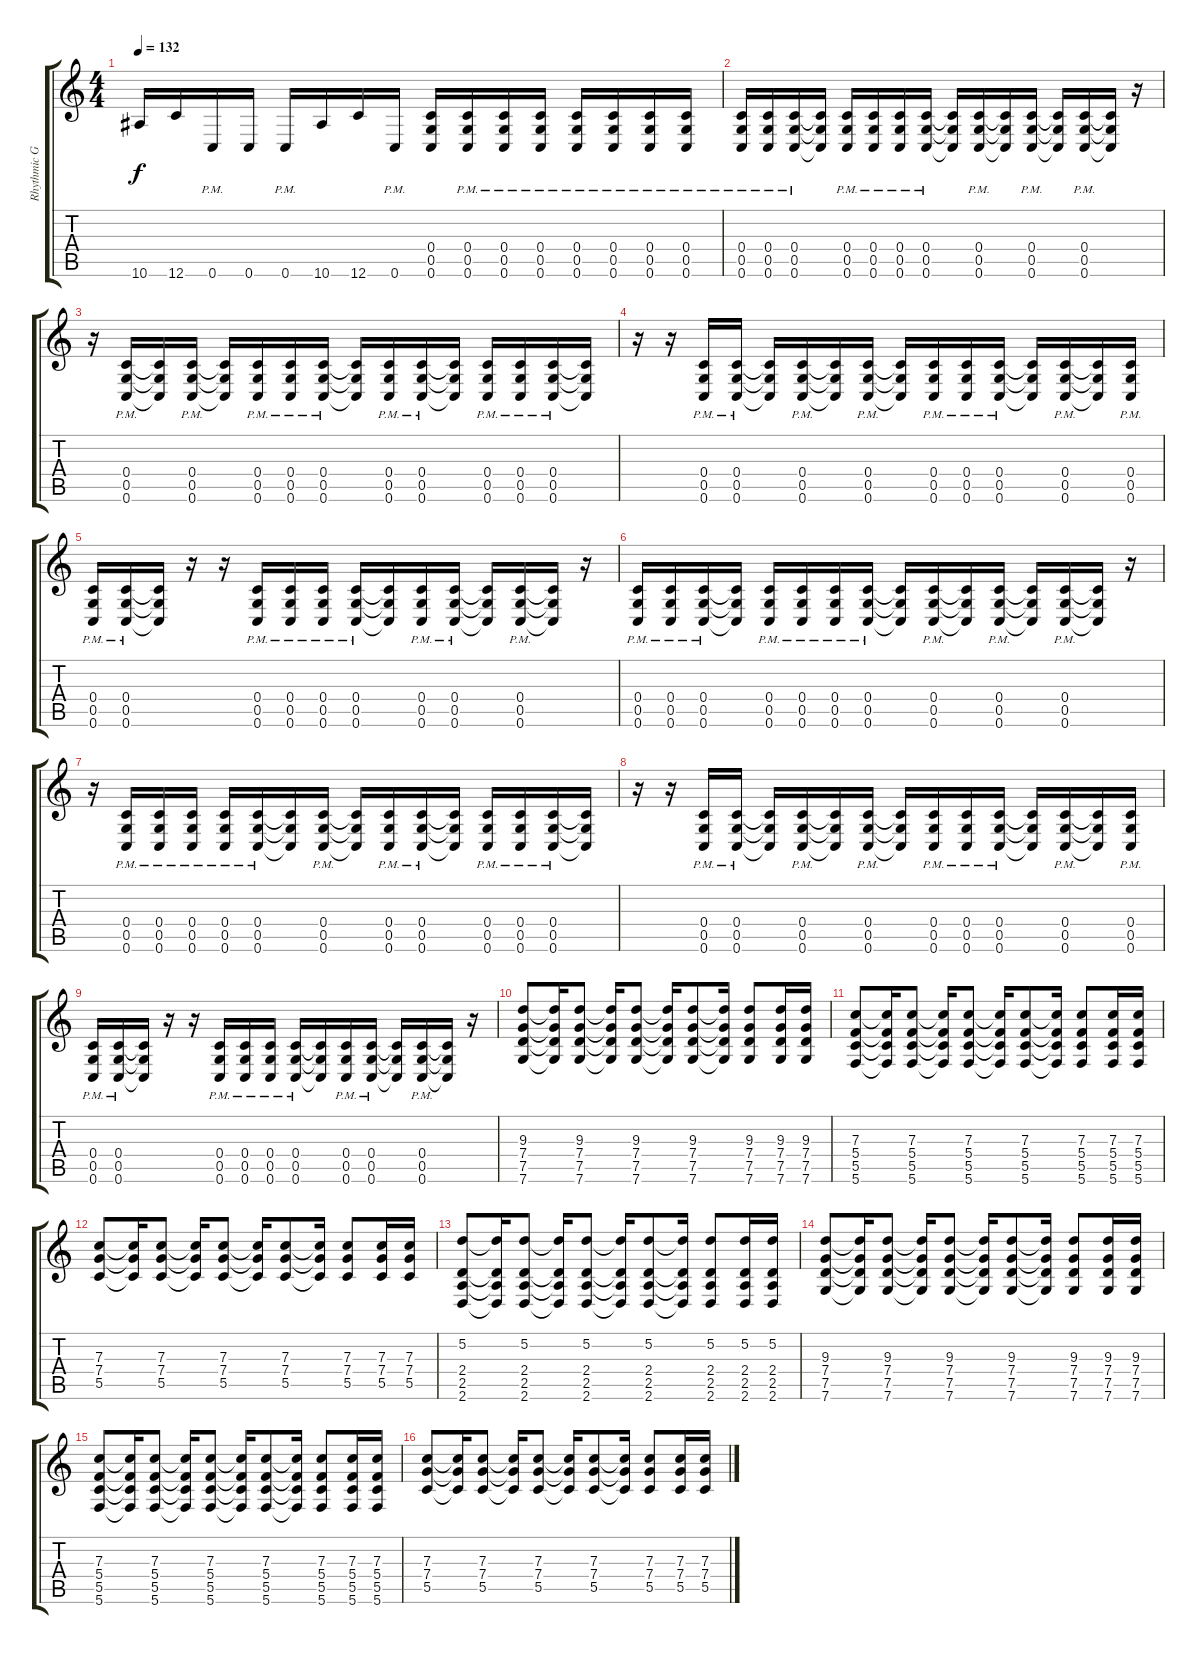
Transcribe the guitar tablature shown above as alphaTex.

\track ("Rhythmic Guitar" "Rhythmic G") {instrument distortionguitar}
\staff {score tabs}
\tuning (D4 A3 F3 C3 G2 C2) {hide}
\ts (4 4)
\tempo 132
\clef g2
\ks c
10.6.16{dy f} 12.6.16 0.6{pm}.16 0.6.16 0.6{pm}.16 10.6.16 12.6.16 0.6{pm}.16 (0.4 0.5 0.6).16 (0.4{pm} 0.5{pm} 0.6{pm}).16 (0.4{pm} 0.5{pm} 0.6{pm}).16 (0.4{pm} 0.5{pm} 0.6{pm}).16 (0.4{pm} 0.5{pm} 0.6{pm}).16 (0.4{pm} 0.5{pm} 0.6{pm}).16 (0.4{pm} 0.5{pm} 0.6{pm}).16 (0.4{pm} 0.5{pm} 0.6{pm}).16 |
(0.4{pm} 0.5{pm} 0.6{pm}).16 (0.4{pm} 0.5{pm} 0.6{pm}).16 (0.4{pm} 0.5{pm} 0.6{pm}).16 (0.4{t} 0.5{t} 0.6{t}).16 (0.4{pm} 0.5{pm} 0.6{pm}).16 (0.4{pm} 0.5{pm} 0.6{pm}).16 (0.4{pm} 0.5{pm} 0.6{pm}).16 (0.4{pm} 0.5{pm} 0.6{pm}).16 (0.4{t} 0.5{t} 0.6{t}).16 (0.4{pm} 0.5{pm} 0.6{pm}).16 (0.4{t} 0.5{t} 0.6{t}).16 (0.4{pm} 0.5{pm} 0.6{pm}).16 (0.4{t} 0.5{t} 0.6{t}).16 (0.4{pm} 0.5{pm} 0.6{pm}).16 (0.4{t} 0.5{t} 0.6{t}).16 r.16 |
r.16 (0.4{pm} 0.5{pm} 0.6{pm}).16 (0.4{t} 0.5{t} 0.6{t}).16 (0.4{pm} 0.5{pm} 0.6{pm}).16 (0.4{t} 0.5{t} 0.6{t}).16 (0.4{pm} 0.5{pm} 0.6{pm}).16 (0.4{pm} 0.5{pm} 0.6{pm}).16 (0.4{pm} 0.5{pm} 0.6{pm}).16 (0.4{t} 0.5{t} 0.6{t}).16 (0.4{pm} 0.5{pm} 0.6{pm}).16 (0.4{pm} 0.5{pm} 0.6{pm}).16 (0.4{t} 0.5{t} 0.6{t}).16 (0.4{pm} 0.5{pm} 0.6{pm}).16 (0.4{pm} 0.5{pm} 0.6{pm}).16 (0.4{pm} 0.5{pm} 0.6{pm}).16 (0.4{t} 0.5{t} 0.6{t}).16 |
r.16 r.16 (0.4{pm} 0.5{pm} 0.6{pm}).16 (0.4{pm} 0.5{pm} 0.6{pm}).16 (0.4{t} 0.5{t} 0.6{t}).16 (0.4{pm} 0.5{pm} 0.6{pm}).16 (0.4{t} 0.5{t} 0.6{t}).16 (0.4{pm} 0.5{pm} 0.6{pm}).16 (0.4{t} 0.5{t} 0.6{t}).16 (0.4{pm} 0.5{pm} 0.6{pm}).16 (0.4{pm} 0.5{pm} 0.6{pm}).16 (0.4{pm} 0.5{pm} 0.6{pm}).16 (0.4{t} 0.5{t} 0.6{t}).16 (0.4{pm} 0.5{pm} 0.6{pm}).16 (0.4{t} 0.5{t} 0.6{t}).16 (0.4{pm} 0.5{pm} 0.6{pm}).16 |
(0.4{pm} 0.5{pm} 0.6{pm}).16 (0.4{pm} 0.5{pm} 0.6{pm}).16 (0.4{t} 0.5{t} 0.6{t}).16 r.16 r.16 (0.4{pm} 0.5{pm} 0.6{pm}).16 (0.4{pm} 0.5{pm} 0.6{pm}).16 (0.4{pm} 0.5{pm} 0.6{pm}).16 (0.4{pm} 0.5{pm} 0.6{pm}).16 (0.4{t} 0.5{t} 0.6{t}).16 (0.4{pm} 0.5{pm} 0.6{pm}).16 (0.4{pm} 0.5{pm} 0.6{pm}).16 (0.4{t} 0.5{t} 0.6{t}).16 (0.4{pm} 0.5{pm} 0.6{pm}).16 (0.4{t} 0.5{t} 0.6{t}).16 r.16 |
(0.4{pm} 0.5{pm} 0.6{pm}).16 (0.4{pm} 0.5{pm} 0.6{pm}).16 (0.4{pm} 0.5{pm} 0.6{pm}).16 (0.4{t} 0.5{t} 0.6{t}).16 (0.4{pm} 0.5{pm} 0.6{pm}).16 (0.4{pm} 0.5{pm} 0.6{pm}).16 (0.4{pm} 0.5{pm} 0.6{pm}).16 (0.4{pm} 0.5{pm} 0.6{pm}).16 (0.4{t} 0.5{t} 0.6{t}).16 (0.4{pm} 0.5{pm} 0.6{pm}).16 (0.4{t} 0.5{t} 0.6{t}).16 (0.4{pm} 0.5{pm} 0.6{pm}).16 (0.4{t} 0.5{t} 0.6{t}).16 (0.4{pm} 0.5{pm} 0.6{pm}).16 (0.4{t} 0.5{t} 0.6{t}).16 r.16 |
r.16 (0.4{pm} 0.5{pm} 0.6{pm}).16 (0.4{pm} 0.5{pm} 0.6{pm}).16 (0.4{pm} 0.5{pm} 0.6{pm}).16 (0.4{pm} 0.5{pm} 0.6{pm}).16 (0.4{pm} 0.5{pm} 0.6{pm}).16 (0.4{t} 0.5{t} 0.6{t}).16 (0.4{pm} 0.5{pm} 0.6{pm}).16 (0.4{t} 0.5{t} 0.6{t}).16 (0.4{pm} 0.5{pm} 0.6{pm}).16 (0.4{pm} 0.5{pm} 0.6{pm}).16 (0.4{t} 0.5{t} 0.6{t}).16 (0.4{pm} 0.5{pm} 0.6{pm}).16 (0.4{pm} 0.5{pm} 0.6{pm}).16 (0.4{pm} 0.5{pm} 0.6{pm}).16 (0.4{t} 0.5{t} 0.6{t}).16 |
r.16 r.16 (0.4{pm} 0.5{pm} 0.6{pm}).16 (0.4{pm} 0.5{pm} 0.6{pm}).16 (0.4{t} 0.5{t} 0.6{t}).16 (0.4{pm} 0.5{pm} 0.6{pm}).16 (0.4{t} 0.5{t} 0.6{t}).16 (0.4{pm} 0.5{pm} 0.6{pm}).16 (0.4{t} 0.5{t} 0.6{t}).16 (0.4{pm} 0.5{pm} 0.6{pm}).16 (0.4{pm} 0.5{pm} 0.6{pm}).16 (0.4{pm} 0.5{pm} 0.6{pm}).16 (0.4{t} 0.5{t} 0.6{t}).16 (0.4{pm} 0.5{pm} 0.6{pm}).16 (0.4{t} 0.5{t} 0.6{t}).16 (0.4{pm} 0.5{pm} 0.6{pm}).16 |
(0.4{pm} 0.5{pm} 0.6{pm}).16 (0.4{pm} 0.5{pm} 0.6{pm}).16 (0.4{t} 0.5{t} 0.6{t}).16 r.16 r.16 (0.4{pm} 0.5{pm} 0.6{pm}).16 (0.4{pm} 0.5{pm} 0.6{pm}).16 (0.4{pm} 0.5{pm} 0.6{pm}).16 (0.4{pm} 0.5{pm} 0.6{pm}).16 (0.4{t} 0.5{t} 0.6{t}).16 (0.4{pm} 0.5{pm} 0.6{pm}).16 (0.4{pm} 0.5{pm} 0.6{pm}).16 (0.4{t} 0.5{t} 0.6{t}).16 (0.4{pm} 0.5{pm} 0.6{pm}).16 (0.4{t} 0.5{t} 0.6{t}).16 r.16 |
(9.3 7.4 7.5 7.6).8 (9.3{t} 7.4{t} 7.5{t} 7.6{t}).16 (9.3 7.4 7.5 7.6).8 (9.3{t} 7.4{t} 7.5{t} 7.6{t}).16 (9.3 7.4 7.5 7.6).8 (9.3{t} 7.4{t} 7.5{t} 7.6{t}).16 (9.3 7.4 7.5 7.6).8 (9.3{t} 7.4{t} 7.5{t} 7.6{t}).16 (9.3 7.4 7.5 7.6).8 (9.3 7.4 7.5 7.6).16 (9.3 7.4 7.5 7.6).16 |
(7.3 5.4 5.5 5.6).8 (7.3{t} 5.4{t} 5.5{t} 5.6{t}).16 (7.3 5.4 5.5 5.6).8 (7.3{t} 5.4{t} 5.5{t} 5.6{t}).16 (7.3 5.4 5.5 5.6).8 (7.3{t} 5.4{t} 5.5{t} 5.6{t}).16 (7.3 5.4 5.5 5.6).8 (7.3{t} 5.4{t} 5.5{t} 5.6{t}).16 (7.3 5.4 5.5 5.6).8 (7.3 5.4 5.5 5.6).16 (7.3 5.4 5.5 5.6).16 |
(7.3 7.4 5.5).8 (7.3{t} 7.4{t} 5.5{t}).16 (7.3 7.4 5.5).8 (7.3{t} 7.4{t} 5.5{t}).16 (7.3 7.4 5.5).8 (7.3{t} 7.4{t} 5.5{t}).16 (7.3 7.4 5.5).8 (7.3{t} 7.4{t} 5.5{t}).16 (7.3 7.4 5.5).8 (7.3 7.4 5.5).16 (7.3 7.4 5.5).16 |
(5.2 2.4 2.5 2.6).8 (5.2{t} 2.4{t} 2.5{t} 2.6{t}).16 (5.2 2.4 2.5 2.6).8 (5.2{t} 2.4{t} 2.5{t} 2.6{t}).16 (5.2 2.4 2.5 2.6).8 (5.2{t} 2.4{t} 2.5{t} 2.6{t}).16 (5.2 2.4 2.5 2.6).8 (5.2{t} 2.4{t} 2.5{t} 2.6{t}).16 (5.2 2.4 2.5 2.6).8 (5.2 2.4 2.5 2.6).16 (5.2 2.4 2.5 2.6).16 |
(9.3 7.4 7.5 7.6).8 (9.3{t} 7.4{t} 7.5{t} 7.6{t}).16 (9.3 7.4 7.5 7.6).8 (9.3{t} 7.4{t} 7.5{t} 7.6{t}).16 (9.3 7.4 7.5 7.6).8 (9.3{t} 7.4{t} 7.5{t} 7.6{t}).16 (9.3 7.4 7.5 7.6).8 (9.3{t} 7.4{t} 7.5{t} 7.6{t}).16 (9.3 7.4 7.5 7.6).8 (9.3 7.4 7.5 7.6).16 (9.3 7.4 7.5 7.6).16 |
(7.3 5.4 5.5 5.6).8 (7.3{t} 5.4{t} 5.5{t} 5.6{t}).16 (7.3 5.4 5.5 5.6).8 (7.3{t} 5.4{t} 5.5{t} 5.6{t}).16 (7.3 5.4 5.5 5.6).8 (7.3{t} 5.4{t} 5.5{t} 5.6{t}).16 (7.3 5.4 5.5 5.6).8 (7.3{t} 5.4{t} 5.5{t} 5.6{t}).16 (7.3 5.4 5.5 5.6).8 (7.3 5.4 5.5 5.6).16 (7.3 5.4 5.5 5.6).16 |
(7.3 7.4 5.5).8 (7.3{t} 7.4{t} 5.5{t}).16 (7.3 7.4 5.5).8 (7.3{t} 7.4{t} 5.5{t}).16 (7.3 7.4 5.5).8 (7.3{t} 7.4{t} 5.5{t}).16 (7.3 7.4 5.5).8 (7.3{t} 7.4{t} 5.5{t}).16 (7.3 7.4 5.5).8 (7.3 7.4 5.5).16 (7.3 7.4 5.5).16
